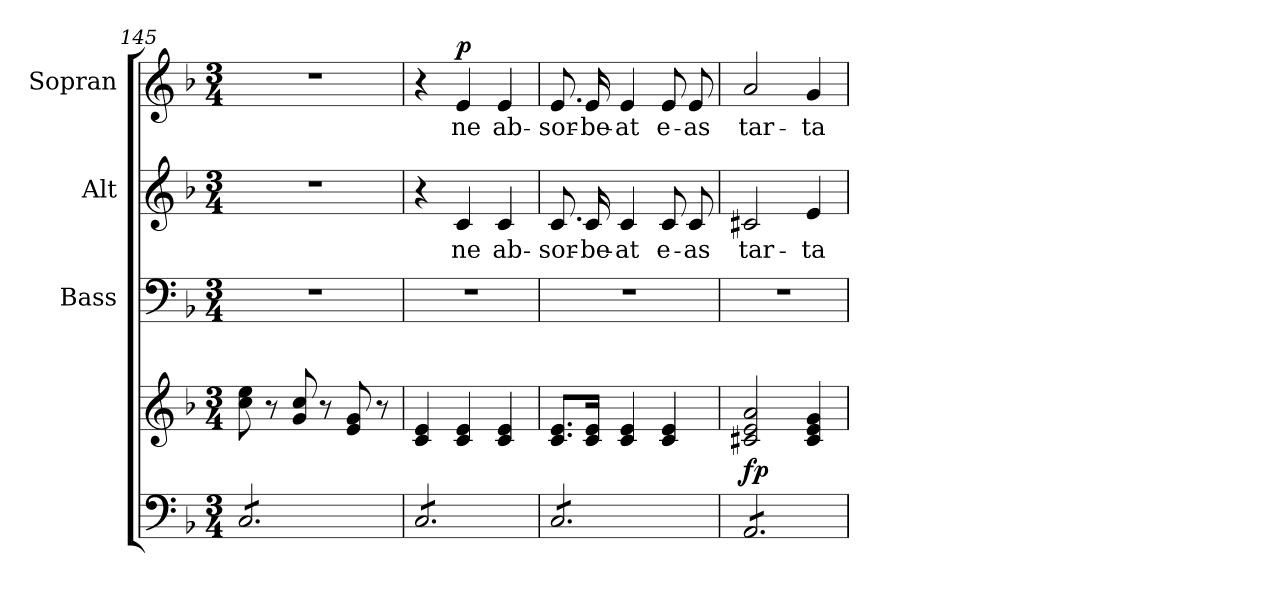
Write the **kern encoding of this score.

**kern	**kern	**dynam	**kern	**kern	**text	**kern	**text	**dynam
*part4	*part4	*part4	*part3	*part2	*part2	*part1	*part1	*part1
*staff5	*staff4	*staff4/5	*staff3	*staff2	*staff2	*staff1	*staff1	*staff1
*	*	*	*I"Bass	*I"Alt	*	*I"Sopran	*	*
*	*	*	*I'B.	*I'A.	*	*I'S.	*	*
*clefF4	*clefG2	*	*clefF4	*clefG2	*	*clefG2	*	*
*k[b-]	*k[b-]	*	*k[b-]	*k[b-]	*	*k[b-]	*	*
*F:	*F:	*	*F:	*F:	*	*F:	*	*
*M3/4	*M3/4	*	*M3/4	*M3/4	*	*M3/4	*	*
=145	=145	=145	=145	=145	=145	=145	=145	=145
*tremolo	*	*	*	*	*	*	*	*
8C/L	8cc\ 8ee\	.	2.r	2.r	.	2.r	.	.
8C/	8r	.	.	.	.	.	.	.
8C/	8g/ 8cc/	.	.	.	.	.	.	.
8C/	8r	.	.	.	.	.	.	.
8C/	8e/ 8g/	.	.	.	.	.	.	.
8C/J	8r	.	.	.	.	.	.	.
=146	=146	=146	=146	=146	=146	=146	=146	=146
8C/L	4c/ 4e/	.	2.r	4r	.	4r	.	.
8C/	.	.	.	.	.	.	.	.
!	!	!	!	!	!LO:LY:b	!	!LO:LY:b	!LO:DY:a
8C/	4c/ 4e/	.	.	4c/	ne	4e/	ne	p
8C/	.	.	.	.	.	.	.	.
!	!	!	!	!	!LO:LY:b	!	!LO:LY:b	!
8C/	4c/ 4e/	.	.	4c/	ab-	4e/	ab-	.
8C/J	.	.	.	.	.	.	.	.
!!LO:LB:g=z
=147	=147	=147	=147	=147	=147	=147	=147	=147
!	!	!	!	!	!LO:LY:b	!	!LO:LY:b	!
8C/L	8.c/ 8.e/L	.	2.r	8.c/	-sor-	8.e/	-sor-	.
8C/	.	.	.	.	.	.	.	.
!	!	!	!	!	!LO:LY:b	!	!LO:LY:b	!
.	16c/ 16e/Jk	.	.	16c/	-be-	16e/	-be-	.
!	!	!	!	!	!LO:LY:b	!	!LO:LY:b	!
8C/	4c/ 4e/	.	.	4c/	-at	4e/	-at	.
8C/	.	.	.	.	.	.	.	.
!	!	!	!	!	!LO:LY:b	!	!LO:LY:b	!
8C/	4c/ 4e/	.	.	8c/	e-	8e/	e-	.
!	!	!	!	!	!LO:LY:b	!	!LO:LY:b	!
8C/J	.	.	.	8c/	-as	8e/	-as	.
=148	=148	=148	=148	=148	=148	=148	=148	=148
!	!	!LO:DY:b	!	!	!LO:LY:b	!	!LO:LY:b	!
8AA/L	2c#X/ 2e/ 2a/	fp	2.r	2c#X/	tar-	2a/	tar-	.
8AA/	.	.	.	.	.	.	.	.
8AA/	.	.	.	.	.	.	.	.
8AA/	.	.	.	.	.	.	.	.
!	!	!	!	!	!LO:LY:b	!	!LO:LY:b	!
8AA/	4c#/ 4e/ 4g/	.	.	4e/	-ta-	4g/	-ta-	.
8AA/J	.	.	.	.	.	.	.	.
*Xtremolo	*	*	*	*	*	*	*	*
=	=	=	=	=	=	=	=	=
*-	*-	*-	*-	*-	*-	*-	*-	*-
